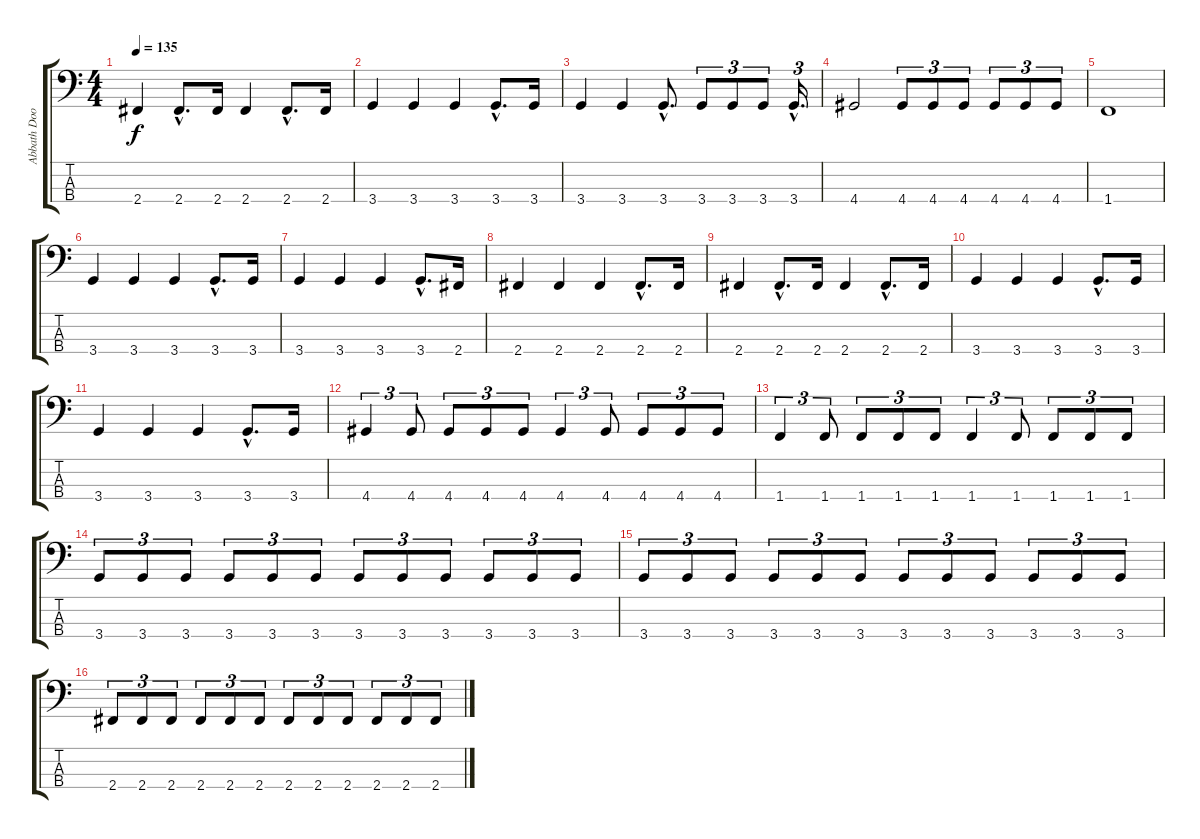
\track ("Abbath Doom Occulta" "Abbath Doo") {instrument electricbasspick}
\staff {score tabs}
\tuning (G2 D2 A1 E1) {hide}
\ts (4 4)
\tempo 135
\clef f4
\ks c
2.4.4{dy f} 2.4{hac}.8{d} 2.4.16 2.4.4 2.4{hac}.8{d} 2.4.16 |
3.4.4 3.4.4 3.4.4 3.4{hac}.8{d} 3.4.16 |
3.4.4 3.4.4 3.4{hac}.8{d} 3.4.8{tu (3 2)} 3.4.8{tu (3 2)} 3.4.8{tu (3 2)} 3.4{hac}.16{d tu (3 2)} |
4.4.2 4.4.8{tu (3 2)} 4.4.8{tu (3 2)} 4.4.8{tu (3 2)} 4.4.8{tu (3 2)} 4.4.8{tu (3 2)} 4.4.8{tu (3 2)} |
1.4.1 |
3.4.4 3.4.4 3.4.4 3.4{hac}.8{d} 3.4.16 |
3.4.4 3.4.4 3.4.4 3.4{hac}.8{d} 2.4.16 |
2.4.4 2.4.4 2.4.4 2.4{hac}.8{d} 2.4.16 |
2.4.4 2.4{hac}.8{d} 2.4.16 2.4.4 2.4{hac}.8{d} 2.4.16 |
3.4.4 3.4.4 3.4.4 3.4{hac}.8{d} 3.4.16 |
3.4.4 3.4.4 3.4.4 3.4{hac}.8{d} 3.4.16 |
4.4.4{tu (3 2)} 4.4.8{tu (3 2)} 4.4.8{tu (3 2)} 4.4.8{tu (3 2)} 4.4.8{tu (3 2)} 4.4.4{tu (3 2)} 4.4.8{tu (3 2)} 4.4.8{tu (3 2)} 4.4.8{tu (3 2)} 4.4.8{tu (3 2)} |
1.4.4{tu (3 2)} 1.4.8{tu (3 2)} 1.4.8{tu (3 2)} 1.4.8{tu (3 2)} 1.4.8{tu (3 2)} 1.4.4{tu (3 2)} 1.4.8{tu (3 2)} 1.4.8{tu (3 2)} 1.4.8{tu (3 2)} 1.4.8{tu (3 2)} |
3.4.8{tu (3 2)} 3.4.8{tu (3 2)} 3.4.8{tu (3 2)} 3.4.8{tu (3 2)} 3.4.8{tu (3 2)} 3.4.8{tu (3 2)} 3.4.8{tu (3 2)} 3.4.8{tu (3 2)} 3.4.8{tu (3 2)} 3.4.8{tu (3 2)} 3.4.8{tu (3 2)} 3.4.8{tu (3 2)} |
3.4.8{tu (3 2)} 3.4.8{tu (3 2)} 3.4.8{tu (3 2)} 3.4.8{tu (3 2)} 3.4.8{tu (3 2)} 3.4.8{tu (3 2)} 3.4.8{tu (3 2)} 3.4.8{tu (3 2)} 3.4.8{tu (3 2)} 3.4.8{tu (3 2)} 3.4.8{tu (3 2)} 3.4.8{tu (3 2)} |
2.4.8{tu (3 2)} 2.4.8{tu (3 2)} 2.4.8{tu (3 2)} 2.4.8{tu (3 2)} 2.4.8{tu (3 2)} 2.4.8{tu (3 2)} 2.4.8{tu (3 2)} 2.4.8{tu (3 2)} 2.4.8{tu (3 2)} 2.4.8{tu (3 2)} 2.4.8{tu (3 2)} 2.4.8{tu (3 2)}
